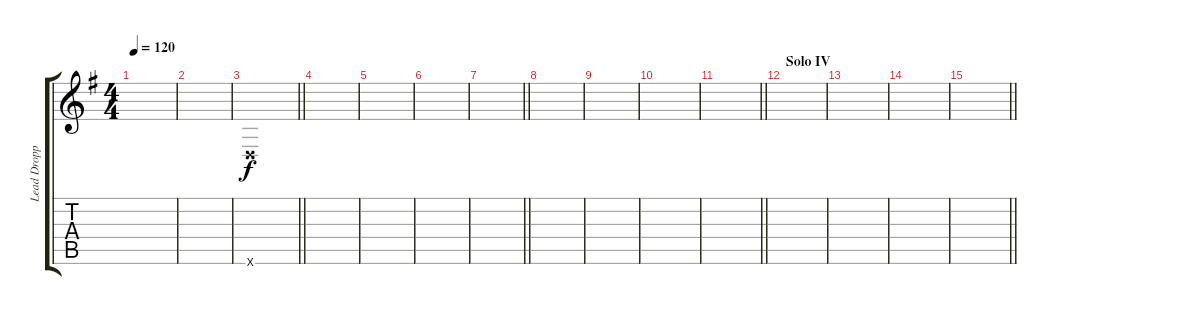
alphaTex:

\track ("Lead Dropped D " "Lead Dropp") {instrument distortionguitar}
\staff {score tabs}
\tuning (E4 B3 G3 D3 A2 D2) {hide}
\ts (4 4)
\tempo 120
\clef g2
\ks eminor
|
|
\barLineRight lightlight
0.6{x}.1{volume 16 balance 8} |
\section ("" "")
|
|
|
\barLineRight lightlight
|
|
|
|
\barLineRight lightlight
|
\section ("" "Solo IV")
|
|
|
\barLineRight lightlight
